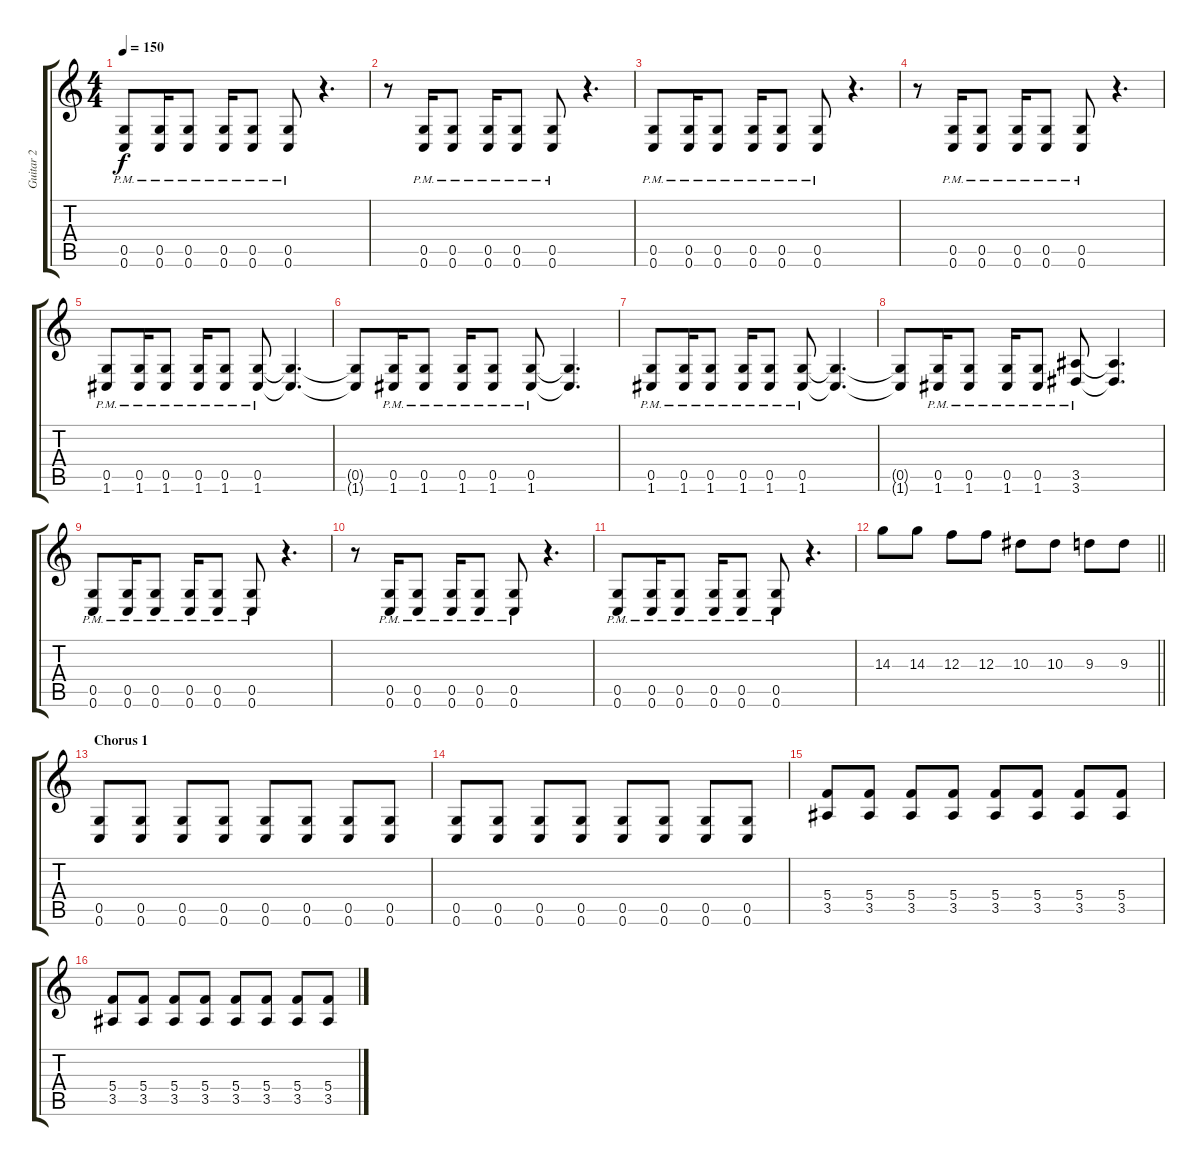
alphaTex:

\track ("Guitar 2" "Guitar 2") {instrument distortionguitar}
\staff {score tabs}
\tuning (D4 A3 F3 C3 G2 C2) {hide}
\ts (4 4)
\tempo 150
\clef g2
\ks c
(0.5{pm} 0.6{pm}).8{dy f} (0.5{pm} 0.6{pm}).16 (0.5{pm} 0.6{pm}).8 (0.5{pm} 0.6{pm}).16 (0.5{pm} 0.6{pm}).8 (0.5{pm} 0.6{pm}).8 r.4{d} |
r.8 (0.5{pm} 0.6{pm}).16 (0.5{pm} 0.6{pm}).8 (0.5{pm} 0.6{pm}).16 (0.5{pm} 0.6{pm}).8 (0.5{pm} 0.6{pm}).8 r.4{d} |
(0.5{pm} 0.6{pm}).8 (0.5{pm} 0.6{pm}).16 (0.5{pm} 0.6{pm}).8 (0.5{pm} 0.6{pm}).16 (0.5{pm} 0.6{pm}).8 (0.5{pm} 0.6{pm}).8 r.4{d} |
r.8 (0.5{pm} 0.6{pm}).16 (0.5{pm} 0.6{pm}).8 (0.5{pm} 0.6{pm}).16 (0.5{pm} 0.6{pm}).8 (0.5{pm} 0.6{pm}).8 r.4{d} |
(0.5{pm} 1.6{pm}).8 (0.5{pm} 1.6{pm}).16 (0.5{pm} 1.6{pm}).8 (0.5{pm} 1.6{pm}).16 (0.5{pm} 1.6{pm}).8 (0.5{pm} 1.6{pm}).8 (0.5{t} 1.6{t}).4{d} |
(0.5{t} 1.6{t}).8 (0.5{pm} 1.6{pm}).16 (0.5{pm} 1.6{pm}).8 (0.5{pm} 1.6{pm}).16 (0.5{pm} 1.6{pm}).8 (0.5{pm} 1.6{pm}).8 (0.5{t} 1.6{t}).4{d} |
(0.5{pm} 1.6{pm}).8 (0.5{pm} 1.6{pm}).16 (0.5{pm} 1.6{pm}).8 (0.5{pm} 1.6{pm}).16 (0.5{pm} 1.6{pm}).8 (0.5{pm} 1.6{pm}).8 (0.5{t} 1.6{t}).4{d} |
(0.5{t} 1.6{t}).8 (0.5{pm} 1.6{pm}).16 (0.5{pm} 1.6{pm}).8 (0.5{pm} 1.6{pm}).16 (0.5{pm} 1.6{pm}).8 (3.5{pm} 3.6{pm}).8 (3.5{t} 3.6{t}).4{d} |
(0.5{pm} 0.6{pm}).8 (0.5{pm} 0.6{pm}).16 (0.5{pm} 0.6{pm}).8 (0.5{pm} 0.6{pm}).16 (0.5{pm} 0.6{pm}).8 (0.5{pm} 0.6{pm}).8 r.4{d} |
r.8 (0.5{pm} 0.6{pm}).16 (0.5{pm} 0.6{pm}).8 (0.5{pm} 0.6{pm}).16 (0.5{pm} 0.6{pm}).8 (0.5{pm} 0.6{pm}).8 r.4{d} |
(0.5{pm} 0.6{pm}).8 (0.5{pm} 0.6{pm}).16 (0.5{pm} 0.6{pm}).8 (0.5{pm} 0.6{pm}).16 (0.5{pm} 0.6{pm}).8 (0.5{pm} 0.6{pm}).8 r.4{d} |
\barLineRight lightlight
14.3.8 14.3.8 12.3.8 12.3.8 10.3.8 10.3.8 9.3.8 9.3.8 |
\section ("" "Chorus 1")
(0.5 0.6).8 (0.5 0.6).8 (0.5 0.6).8 (0.5 0.6).8 (0.5 0.6).8 (0.5 0.6).8 (0.5 0.6).8 (0.5 0.6).8 |
(0.5 0.6).8 (0.5 0.6).8 (0.5 0.6).8 (0.5 0.6).8 (0.5 0.6).8 (0.5 0.6).8 (0.5 0.6).8 (0.5 0.6).8 |
(5.4 3.5).8 (5.4 3.5).8 (5.4 3.5).8 (5.4 3.5).8 (5.4 3.5).8 (5.4 3.5).8 (5.4 3.5).8 (5.4 3.5).8 |
(5.4 3.5).8 (5.4 3.5).8 (5.4 3.5).8 (5.4 3.5).8 (5.4 3.5).8 (5.4 3.5).8 (5.4 3.5).8 (5.4 3.5).8
